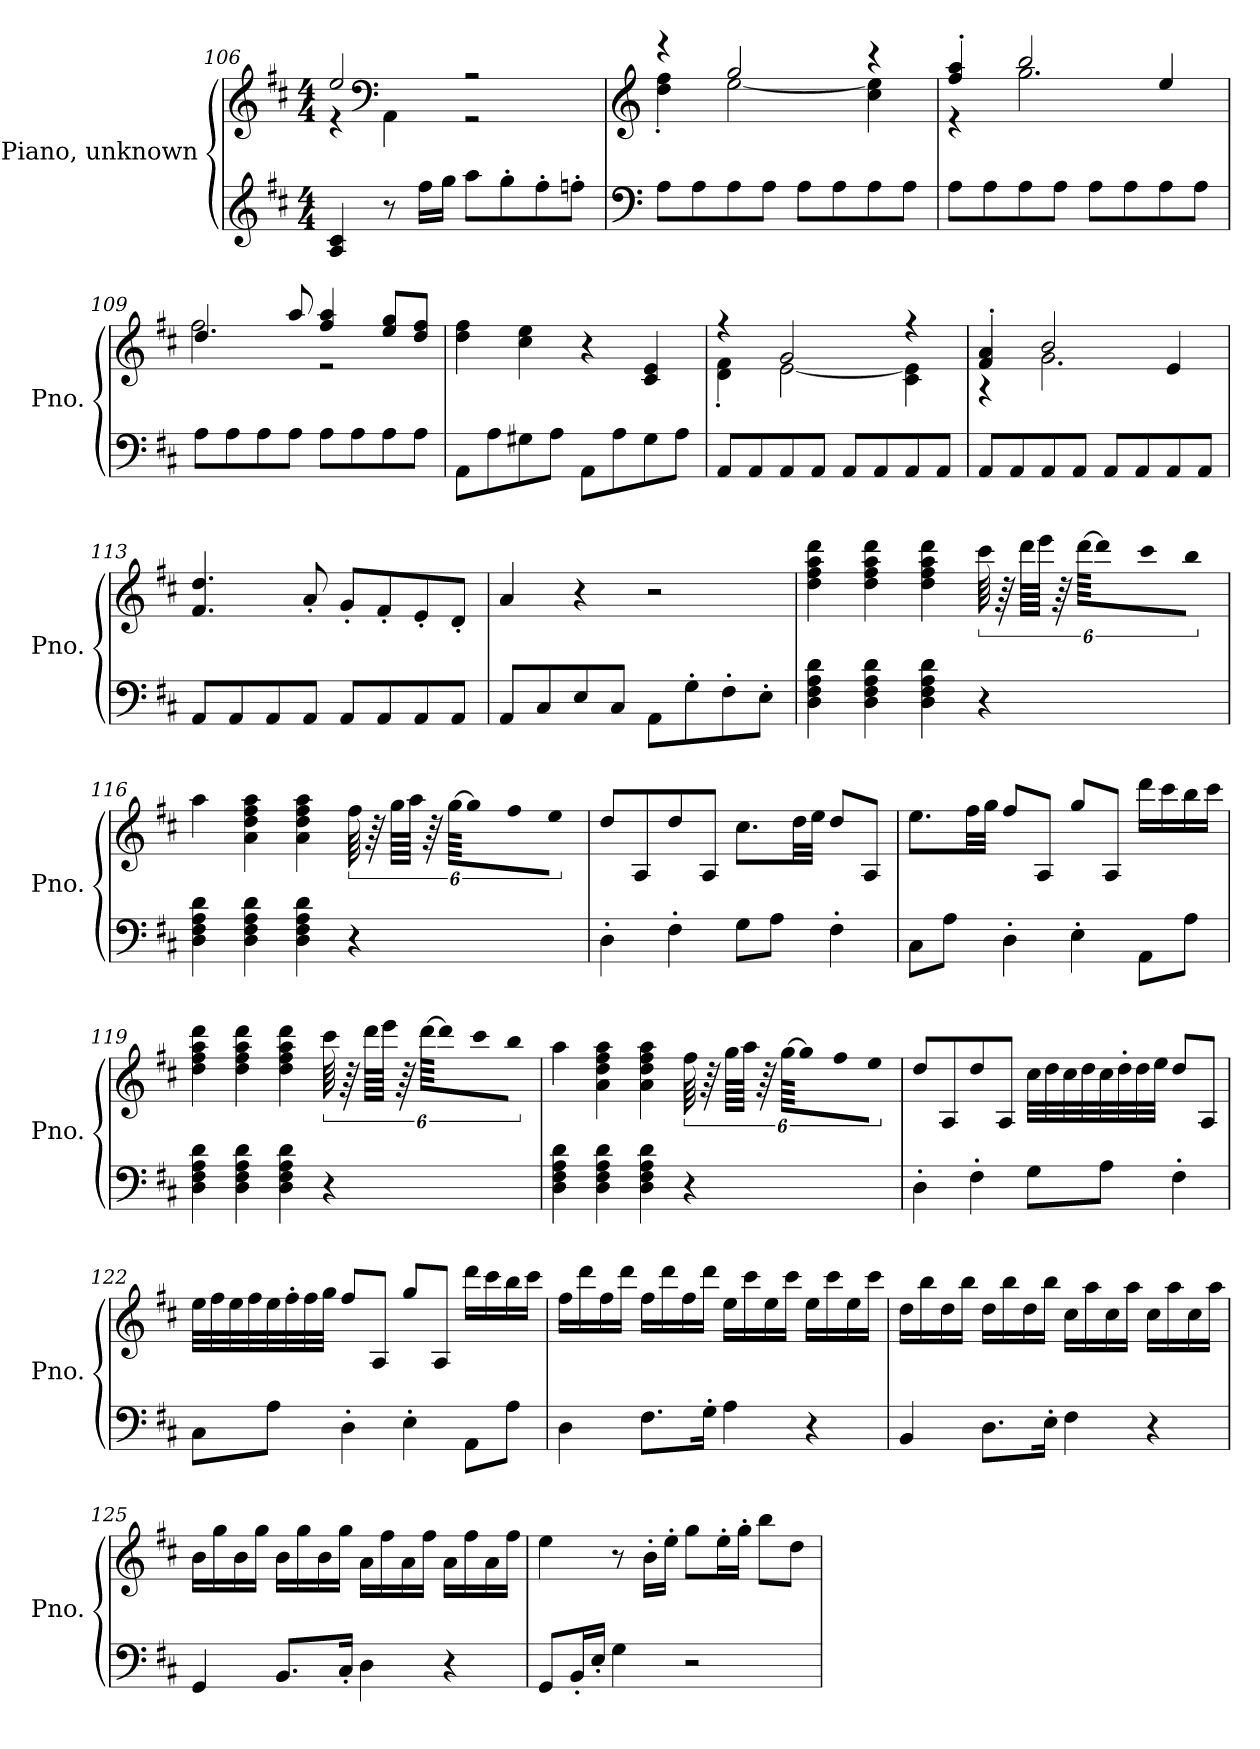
**kern	**kern
*part1	*part1
*staff2	*staff1
*I"Piano, unknown	*
*I'Pno.	*
*clefG2	*clefG2
*k[f#c#]	*k[f#c#]
*M4/4	*M4/4
=106	=106
*	*^
4A/ 4c#/	2ee/	4r
*	*clefF4	*
8r	.	4AA\
16ff#\LL	.	.
16gg\JJ	.	.
8aa\L	2r	2r
8gg'\	.	.
8ff#'\	.	.
8ffn'\J	.	.
!!LO:LB:g=z	!!
=107	=107	=107
*clefF4	*clefG2	*
8A\L	4r	4dd\' 4ff#\'
8A\	.	.
8A\	2gg/	[2ee\
8A\J	.	.
8A\L	.	.
8A\	.	.
8A\	4r	4cc#\ 4ee\]
8A\J	.	.
=108	=108	=108
8A\L	4ff#/' 4aa/'	4r
8A\	.	.
8A\	2bb/	2.gg\
8A\J	.	.
8A\L	.	.
8A\	.	.
8A\	4ee/	.
8A\J	.	.
=109	=109	=109
8A\L	4.dd/	2ff#\
8A\	.	.
8A\	.	.
8A\J	8aa/	.
8A\L	4ff#/ 4aa/	2r
8A\	.	.
8A\	8ee/ 8gg/L	.
8A\J	8dd/ 8ff#/J	.
*	*v	*v
=110	=110
8AA\L	4dd\ 4ff#\
8A\	.
8G#X\	4cc#\ 4ee\
8A\J	.
8AA\L	4r
8A\	.
8G#\	4c#/ 4e/
8A\J	.
=111	=111
*	*^
8AA/L	4r	4d\' 4f#\'
8AA/	.	.
8AA/	2g/	[2e\
8AA/J	.	.
8AA/L	.	.
8AA/	.	.
8AA/	4r	4c#\ 4e\]
8AA/J	.	.
!!LO:LB:g=z	!!
=112	=112	=112
8AA/L	4f#/' 4a/'	4r
8AA/	.	.
8AA/	2b/	2.g\
8AA/J	.	.
8AA/L	.	.
8AA/	.	.
8AA/	4e/	.
8AA/J	.	.
*	*v	*v
=113	=113
8AA/L	4.f#/ 4.dd/
8AA/	.
8AA/	.
8AA/J	8a'/
8AA/L	8g'/L
8AA/	8f#'/
8AA/	8e'/
8AA/J	8d'/J
=114	=114
8AA/L	4a/
8C#/	.
8E/	4r
8C#/J	.
8AA\L	2r
8G'\	.
8F#'\	.
8E'\J	.
=115	=115
4D\ 4F#\ 4A\ 4d\	4dd\ 4ff#\ 4aa\ 4ddd\
4D\ 4F#\ 4A\ 4d\	4dd\ 4ff#\ 4aa\ 4ddd\
4D\ 4F#\ 4A\ 4d\	4dd\ 4ff#\ 4aa\ 4ddd\
4r	96ccc#\
.	96r
.	96ddd\LLLL
.	96eee\JJJJ
.	96r
.	[96ddd\KKLL
.	16ddd\]
.	16ccc#\
.	16bb\JJ
!!LO:LB:g=z
=116	=116
4D\ 4F#\ 4A\ 4d\	4aa\
4D\ 4F#\ 4A\ 4d\	4a\ 4dd\ 4ff#\ 4aa\
4D\ 4F#\ 4A\ 4d\	4a\ 4dd\ 4ff#\ 4aa\
4r	96ff#\
.	96r
.	96gg\LLLL
.	96aa\JJJJ
.	96r
.	[96gg\KKLL
.	16gg\]
.	16ff#\
.	16ee\JJ
=117	=117
4D'\	8dd/L
.	8A/
4F#'\	8dd/
.	8A/J
8G\L	8.cc#\L
8A\J	.
.	32dd\LL
.	32ee\JJJ
4F#'\	8dd/L
.	8A/J
=118	=118
8C#\L	8.ee\L
8A\J	.
.	32ff#\LL
.	32gg\JJJ
4D'\	8ff#/L
.	8A/J
4E'\	8gg/L
.	8A/J
8AA\L	16ddd\LL
.	16ccc#\
8A\J	16bb\
.	16ccc#\JJ
!!LO:LB:g=z
=119	=119
4D\ 4F#\ 4A\ 4d\	4dd\ 4ff#\ 4aa\ 4ddd\
4D\ 4F#\ 4A\ 4d\	4dd\ 4ff#\ 4aa\ 4ddd\
4D\ 4F#\ 4A\ 4d\	4dd\ 4ff#\ 4aa\ 4ddd\
4r	96ccc#\
.	96r
.	96ddd\LLLL
.	96eee\JJJJ
.	96r
.	[96ddd\KKLL
.	16ddd\]
.	16ccc#\
.	16bb\JJ
=120	=120
4D\ 4F#\ 4A\ 4d\	4aa\
4D\ 4F#\ 4A\ 4d\	4a\ 4dd\ 4ff#\ 4aa\
4D\ 4F#\ 4A\ 4d\	4a\ 4dd\ 4ff#\ 4aa\
4r	96ff#\
.	96r
.	96gg\LLLL
.	96aa\JJJJ
.	96r
.	[96gg\KKLL
.	16gg\]
.	16ff#\
.	16ee\JJ
=121	=121
4D'\	8dd/L
.	8A/
4F#'\	8dd/
.	8A/J
8G\L	32cc#\LLL
.	32dd\
.	32cc#\
.	32dd\
8A\J	32cc#\
.	32dd'\
.	32dd\
.	32ee\JJJ
4F#'\	8dd/L
.	8A/J
!!LO:LB:g=z
=122	=122
8C#\L	32ee\LLL
.	32ff#\
.	32ee\
.	32ff#\
8A\J	32ee\
.	32ff#'\
.	32ff#\
.	32gg\JJJ
4D'\	8ff#/L
.	8A/J
4E'\	8gg/L
.	8A/J
8AA\L	16ddd\LL
.	16ccc#\
8A\J	16bb\
.	16ccc#\JJ
=123	=123
4D\	16ff#\LL
.	16ddd\
.	16ff#\
.	16ddd\JJ
8.F#\L	16ff#\LL
.	16ddd\
.	16ff#\
16G'\Jk	16ddd\JJ
4A\	16ee\LL
.	16ccc#\
.	16ee\
.	16ccc#\JJ
4r	16ee\LL
.	16ccc#\
.	16ee\
.	16ccc#\JJ
!!LO:PB:g=z
=124	=124
4BB/	16dd\LL
.	16bb\
.	16dd\
.	16bb\JJ
8.D\L	16dd\LL
.	16bb\
.	16dd\
16E'\Jk	16bb\JJ
4F#\	16cc#\LL
.	16aa\
.	16cc#\
.	16aa\JJ
4r	16cc#\LL
.	16aa\
.	16cc#\
.	16aa\JJ
=125	=125
4GG/	16b\LL
.	16gg\
.	16b\
.	16gg\JJ
8.BB/L	16b\LL
.	16gg\
.	16b\
16C#'/Jk	16gg\JJ
4D\	16a\LL
.	16ff#\
.	16a\
.	16ff#\JJ
4r	16a\LL
.	16ff#\
.	16a\
.	16ff#\JJ
=126	=126
8GG/L	4ee\
16BB'/L	.
16E'/JJ	.
4G\	8r
.	16b'\LL
.	16ee'\JJ
2r	8gg\L
.	16ee'\L
.	16gg'\JJ
.	8bb\L
.	8dd\J
=	=
*-	*-
